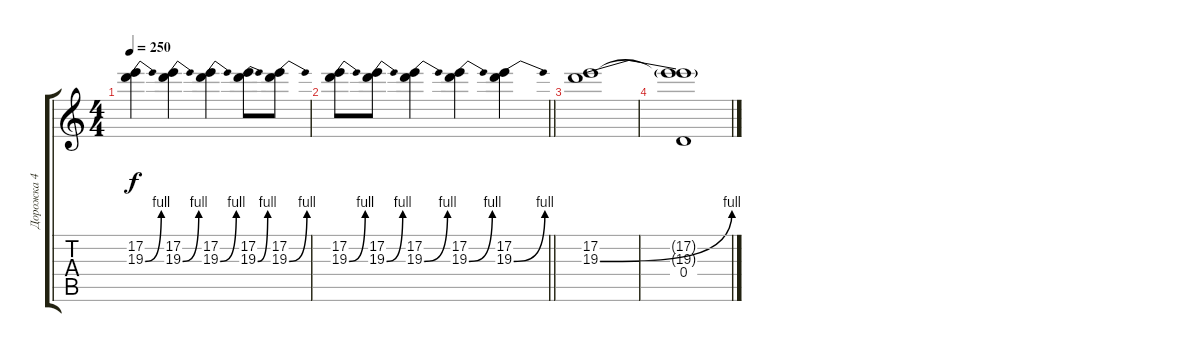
\track ("Дорожка 4" "Дорожка 4") {mute instrument electricguitarclean}
\staff {score tabs}
\tuning (E4 B3 G3 D3 A2 E2) {hide}
\ts (4 4)
\tempo 250
\clef g2
\ks c
(17.2 19.3{be (bend 0 0 60 4)}).4{dy f instrument overdrivenguitar} (17.2 19.3{be (bend 0 0 60 4)}).4 (17.2 19.3{be (bend 0 0 60 4)}).4 (17.2 19.3{be (bend 0 0 60 4)}).8 (17.2 19.3{be (bend 0 0 60 4)}).8 |
\barLineRight lightlight
(17.2 19.3{be (bend 0 0 60 4)}).8 (17.2 19.3{be (bend 0 0 60 4)}).8 (17.2 19.3{be (bend 0 0 60 4)}).4 (17.2 19.3{be (bend 0 0 60 4)}).4 (17.2 19.3{be (bend 0 0 60 4)}).4 |
(17.2 19.3{be (bend 0 0 60 4)}).1{instrument overdrivenguitar} |
(17.2{t} 19.3{t} 0.4).1
